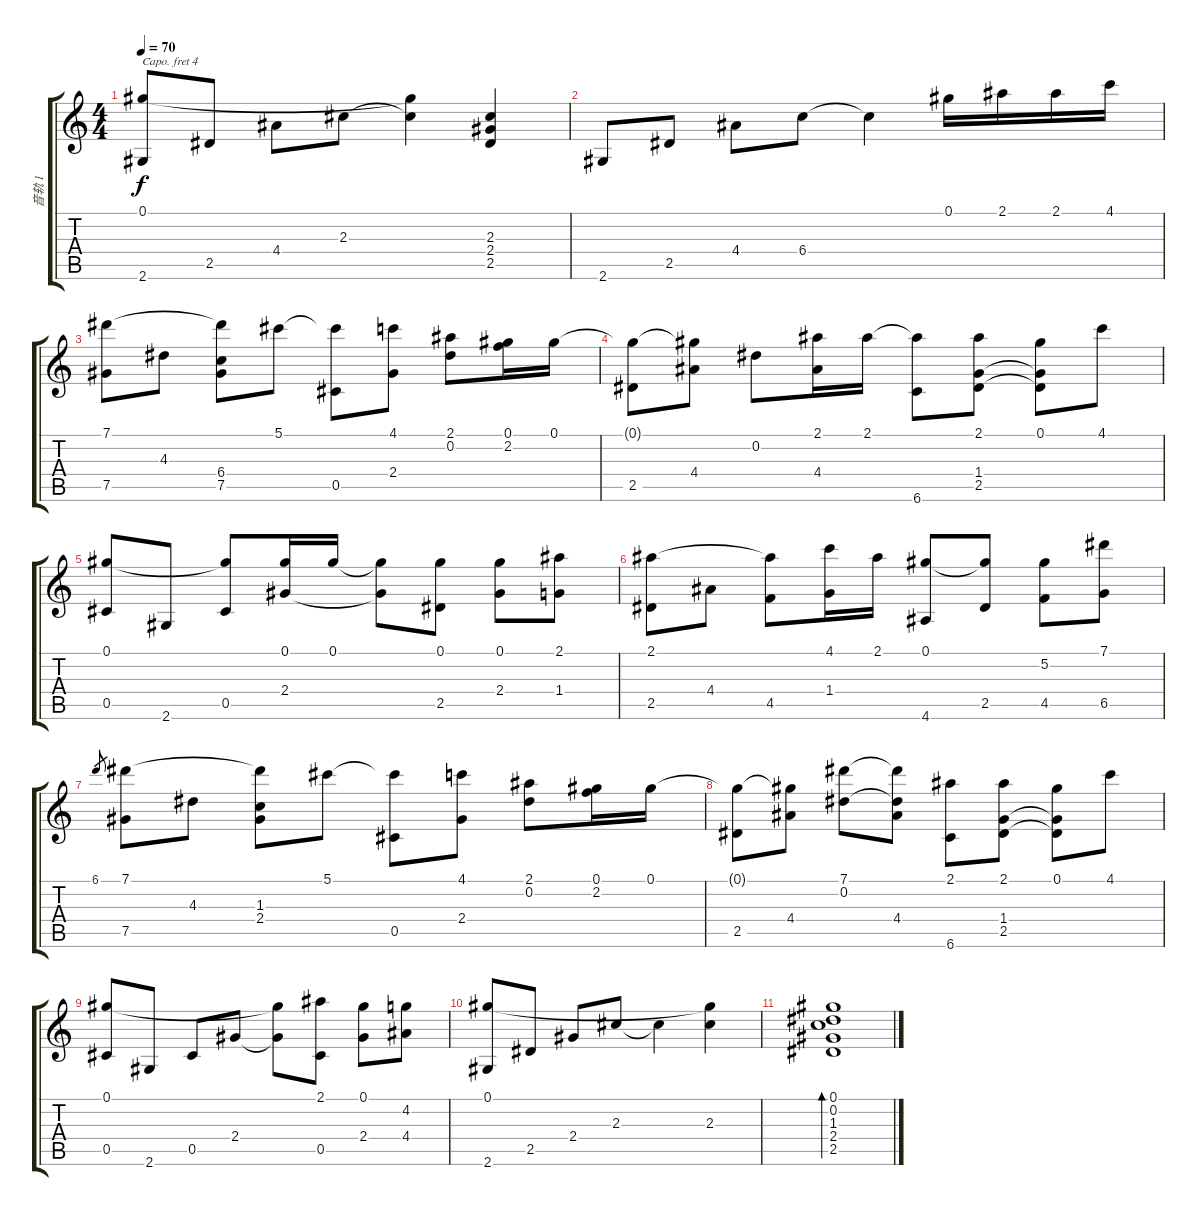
\track ("音轨 1" "音轨 1") {instrument acousticguitarnylon}
\staff {score tabs}
\capo 4
\tuning (E4 B3 G3 D3 A2 D2) {hide}
\ts (4 4)
\tempo 70
\clef g2
\ks c
(0.1 2.6).8{dy f} 2.5.8 4.4.8 2.3.8 (0.1{t} 2.3{t}).4 (2.3 2.4 2.5).4 |
2.6.8 2.5.8 4.4.8 6.4.8 6.4{t}.4 0.1.16 2.1.16 2.1.16 4.1.16 |
(7.1 7.5).8 4.3.8 (7.1{t} 6.4 7.5).8 5.1.8 (5.1{t} 0.5).8 (4.1 2.4).8 (2.1 0.2).8 (0.1 2.2).16 0.1.16 |
(0.1{t} 2.5).8 (0.1{t} 4.4).8 0.2.8 (2.1 4.4).16 2.1.16 (2.1{t} 6.6).8 (2.1 1.4 2.5).8 (0.1 1.4{t} 2.5{t}).8 4.1.8 |
(0.1 0.5).8 2.6.8 (0.1{t} 0.5).8 (0.1 2.4).16 0.1.16 (0.1{t} 2.4{t}).8 (0.1 2.5).8 (0.1 2.4).8 (2.1 1.4).8 |
(2.1 2.5).8 4.4.8 (2.1{t} 4.5).8 (4.1 1.4).16 2.1.16 (0.1 4.6).8 (0.1{t} 2.5).8 (5.2 4.5).8 (7.1 6.5).8 |
6.1.8{gr} (7.1 7.5).8 4.3.8 (7.1{t} 1.3 2.4).8 5.1.8 (5.1{t} 0.5).8 (4.1 2.4).8 (2.1 0.2).8 (0.1 2.2).16 0.1.16 |
(0.1{t} 2.5).8 (0.1{t} 4.4).8 (7.1 0.2).8 (7.1{t} 0.2{t} 4.4).8 (2.1 6.6).8 (2.1 1.4 2.5).8 (0.1 1.4{t} 2.5{t}).8 4.1.8 |
(0.1 0.5).8 2.6.8 0.5.8 2.4.8 (0.1{t} 2.4{t}).8 (2.1 0.5).8 (0.1 2.4).8 (4.2 4.4).8 |
(0.1 2.6).8 2.5.8 2.4.8 2.3.8 2.3{t}.4 (0.1{t} 2.3).4 |
(0.1 0.2 1.3 2.4 2.5).1{bd 480}
